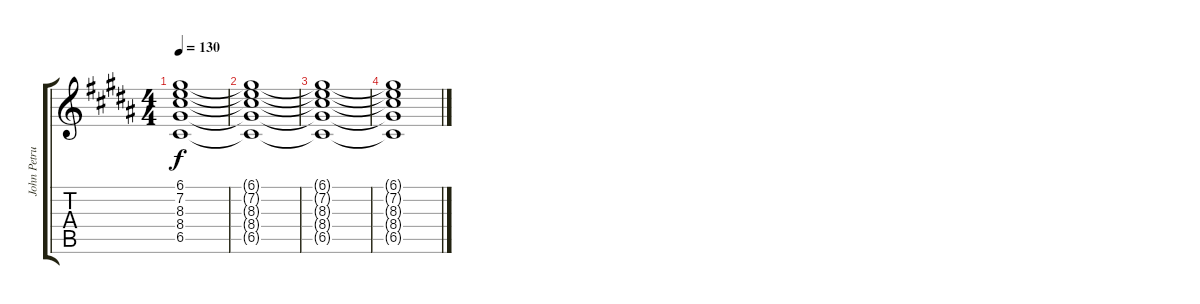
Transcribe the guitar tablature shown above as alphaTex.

\track ("John Petrucci" "John Petru") {instrument distortionguitar}
\staff {score tabs}
\tuning (D4 A3 F3 C3 G2 D2) {hide}
\ts (4 4)
\tempo 130
\clef g2
\ks g#minor
(6.1{t} 7.2{t} 8.3{t} 8.4{t} 6.5{t}).1{dy f volume 0} |
(6.1{t} 7.2{t} 8.3{t} 8.4{t} 6.5{t}).1 |
(6.1{t} 7.2{t} 8.3{t} 8.4{t} 6.5{t}).1 |
(6.1{t} 7.2{t} 8.3{t} 8.4{t} 6.5{t}).1
